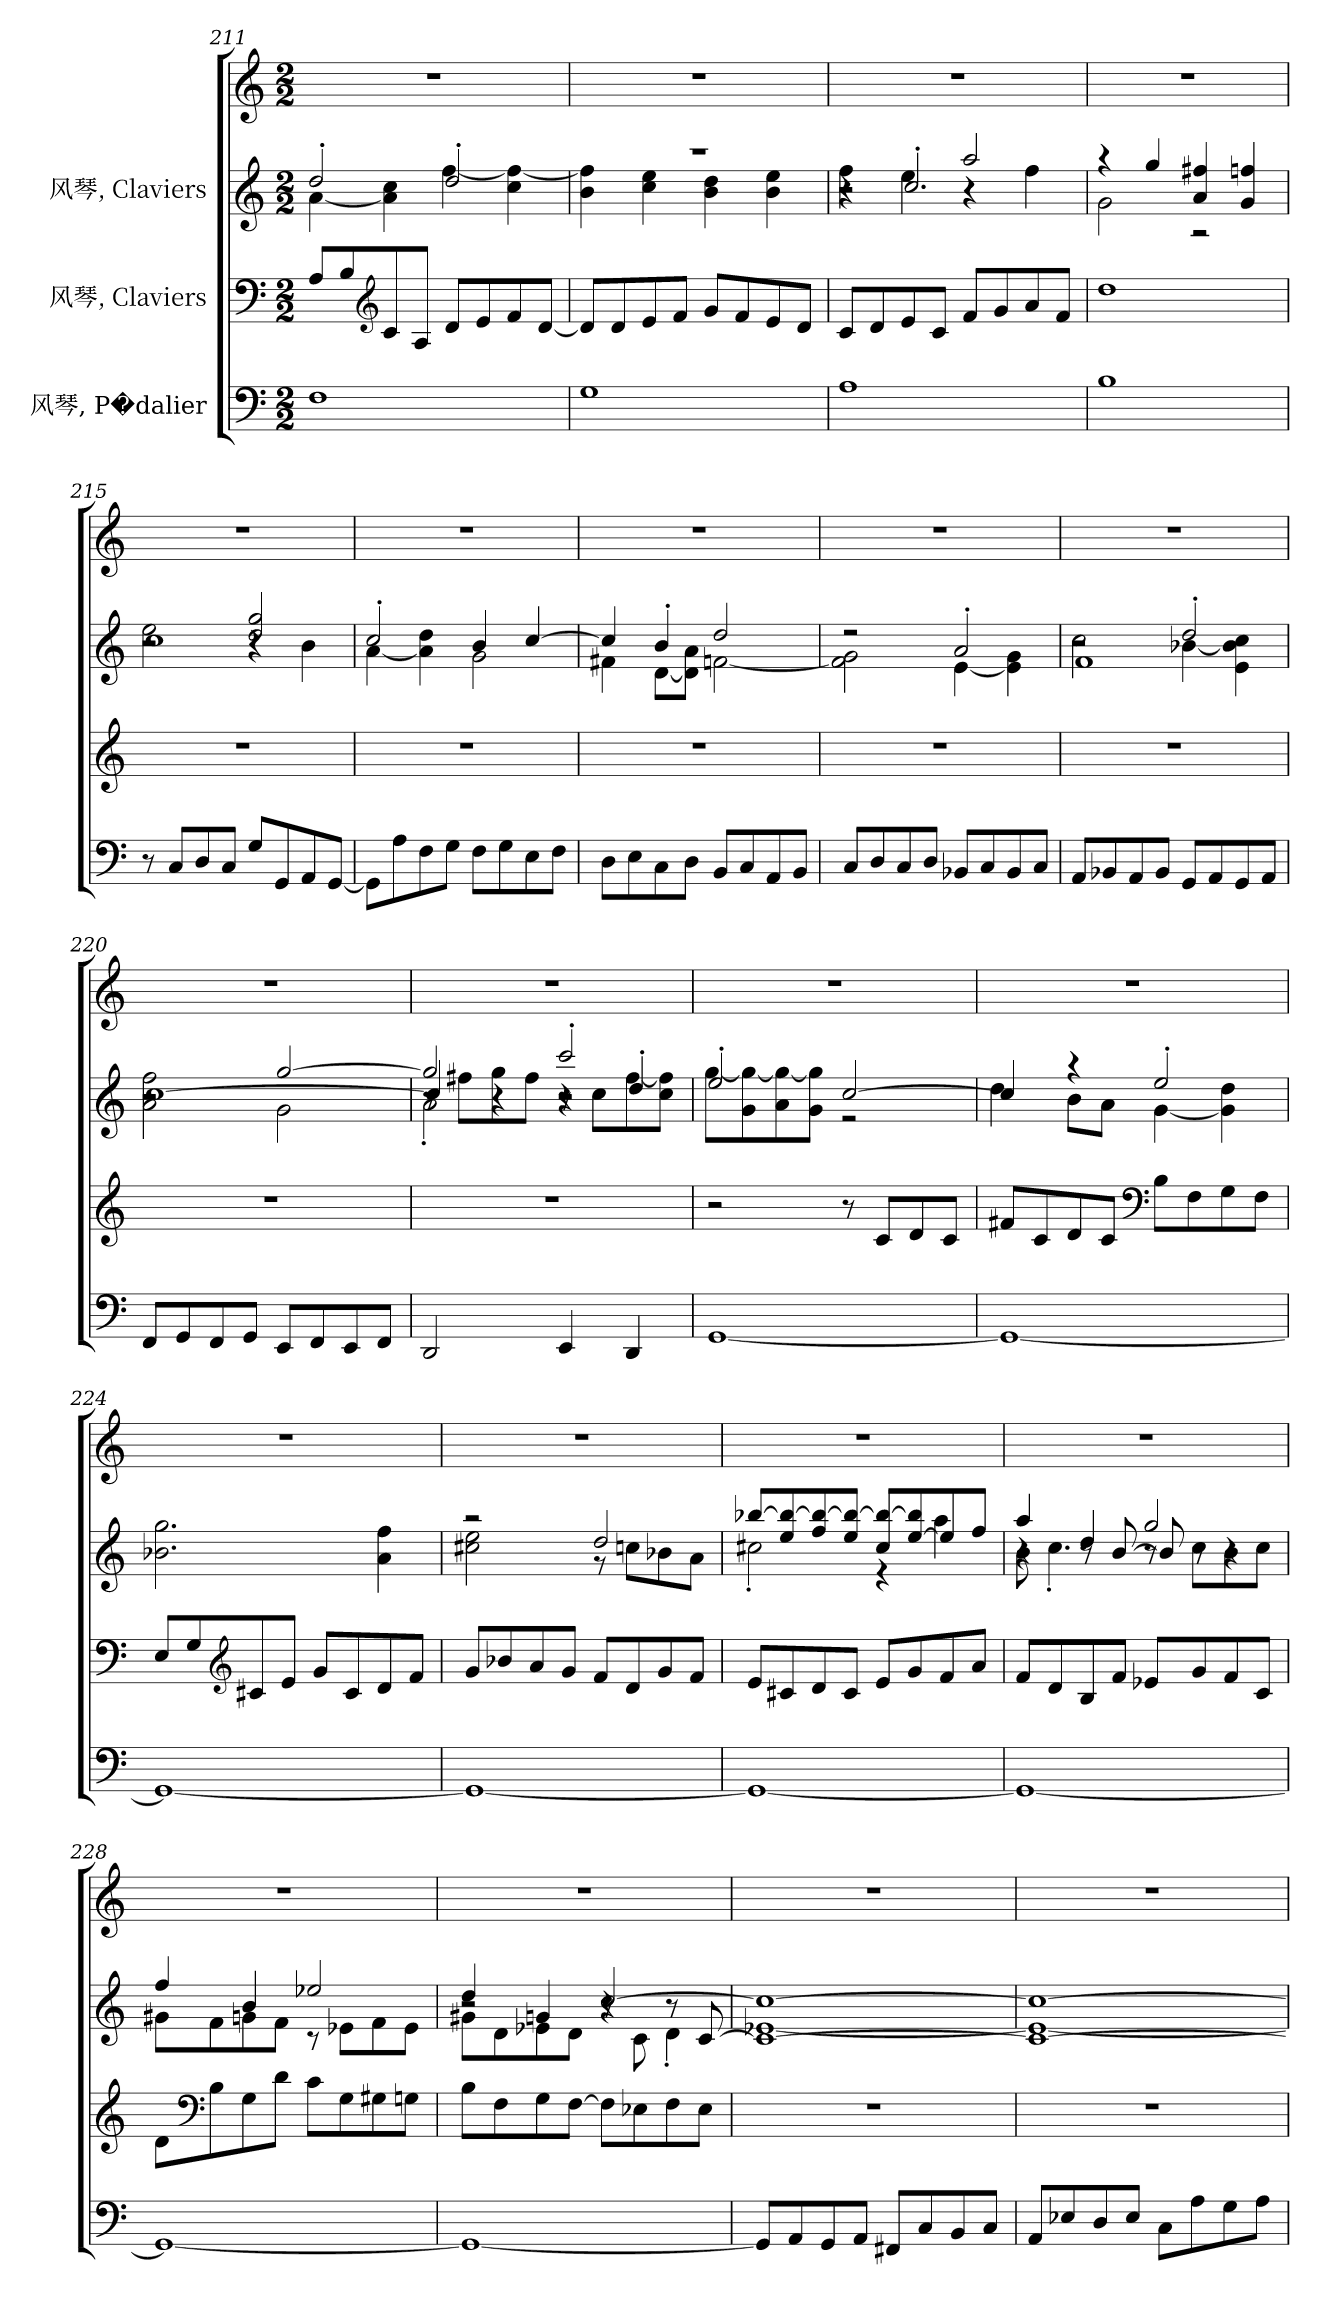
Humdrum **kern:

**kern	**kern	**kern	**kern
*part3	*part2	*part1	*part1
*staff4	*staff3	*staff2	*staff1
*I"风琴, P�dalier	*I"风琴, Claviers	*I"风琴, Claviers	*
*clefF4	*clefF4	*clefG2	*clefG2
*k[]	*k[]	*k[]	*k[]
*M2/2	*M2/2	*M2/2	*M2/2
=211	=211	=211	=211
*	*	*^	*
1F	8A/L	2dd'/	[4a\	1r
.	8B/	.	.	.
*	*clefG2	*	*	*
.	8c/	.	4a\] 4cc\	.
.	8A/J	.	.	.
.	8d/L	2dd'/	[4ff\	.
.	8e/	.	.	.
.	8f/	.	4cc\ 4ff\_	.
.	[8d/J	.	.	.
!!LO:LB:g=z
=212	=212	=212	=212	=212
1G	8d/L]	1r	4b\ 4ff\]	1r
.	8d/	.	.	.
.	8e/	.	4cc\ 4ee\	.
.	8f/J	.	.	.
.	8g/L	.	4b\ 4dd\	.
.	8f/	.	.	.
.	8e/	.	4b\ 4ee\	.
.	8d/J	.	.	.
=213	=213	=213	=213	=213
*	*	*	*^	*
1A	8c/L	2r	4ff\	4r	1r
.	8d/	.	.	.	.
.	8e/	.	4ee\	2.cc'/	.
.	8c/J	.	.	.	.
.	8f/L	2aa/	4r	.	.
.	8g/	.	.	.	.
.	8a/	.	4ff\	.	.
.	8f/J	.	.	.	.
*	*	*	*v	*v	*
=214	=214	=214	=214	=214
1B	1dd	4r	2g\	1r
.	.	4gg/	.	.
.	.	4a/ 4ff#X/	2r	.
.	.	4g/ 4ffn/	.	.
=215	=215	=215	=215	=215
*	*	*	*^	*
8r	1r	2r	2ee\	1cc	1r
8C/L	.	.	.	.	.
8D/	.	.	.	.	.
8C/J	.	.	.	.	.
8G/L	.	2dd/ 2gg/	4r	.	.
8GG/	.	.	.	.	.
8AA/	.	.	4b\	.	.
[8GG/J	.	.	.	.	.
*	*	*	*v	*v	*
=216	=216	=216	=216	=216
8GG\L]	1r	2cc'/	[4a\	1r
8A\	.	.	.	.
8F\	.	.	4a\] 4dd\	.
8G\J	.	.	.	.
8F\L	.	4b/	2g\	.
8G\	.	.	.	.
8E\	.	[4cc/	.	.
8F\J	.	.	.	.
!!LO:PB:g=z
=217	=217	=217	=217	=217
8D\L	1r	4cc/]	4f#X\	1r
8E\	.	.	.	.
8C\	.	4b'/	[8d\L	.
8D\J	.	.	8d\] 8a\J	.
8BB/L	.	2dd/	[2fn\	.
8C/	.	.	.	.
8AA/	.	.	.	.
8BB/J	.	.	.	.
=218	=218	=218	=218	=218
8C/L	1r	2r	2f\] 2g\	1r
8D/	.	.	.	.
8C/	.	.	.	.
8D/J	.	.	.	.
8BB-X/L	.	2a'/	[4e\	.
8C/	.	.	.	.
8BB-/	.	.	4e\] 4g\	.
8C/J	.	.	.	.
=219	=219	=219	=219	=219
*	*	*	*^	*
8AA/L	1r	2r	2cc\	1f	1r
8BB-X/	.	.	.	.	.
8AA/	.	.	.	.	.
8BB-/J	.	.	.	.	.
8GG/L	.	2dd'/	[4b-X\	.	.
8AA/	.	.	.	.	.
8GG/	.	.	4e\ 4b-\] 4cc\	.	.
8AA/J	.	.	.	.	.
=220	=220	=220	=220	=220	=220
8FF/L	1r	2r	2a\ 2ff\	[1cc	1r
8GG/	.	.	.	.	.
8FF/	.	.	.	.	.
8GG/J	.	.	.	.	.
8EE/L	.	[2gg/	2g\	.	.
8FF/	.	.	.	.	.
8EE/	.	.	.	.	.
8FF/J	.	.	.	.	.
!!LO:LB:g=z
=221	=221	=221	=221	=221	=221
*	*	*	*	*^	*
2DD/	1r	2gg/]	8r	4cc/]	2a'\	1r
.	.	.	8ff#X\L	.	.	.
.	.	.	8gg\	4r	.	.
.	.	.	8ff#\J	.	.	.
4EE/	.	2ccc'/	8r	4r	2r	.
.	.	.	8cc\L	.	.	.
4DD/	.	.	[8ff#\	4dd'/	.	.
.	.	.	8cc\ 8ff#\]J	.	.	.
*	*	*	*v	*v	*v	*
=222	=222	=222	=222	=222
[1GG	2r	2ee'/	[8gg\L	1r
.	.	.	8g\ 8gg\_	.
.	.	.	8a\ 8gg\_	.
.	.	.	8g\ 8gg\]J	.
.	8r	[2cc/	2r	.
.	8c/L	.	.	.
.	8d/	.	.	.
.	8c/J	.	.	.
=223	=223	=223	=223	=223
1GG_	8f#X/L	4cc/]	4dd\	1r
.	8c/	.	.	.
.	8d/	4r	8b\L	.
.	8c/J	.	8a\J	.
*	*clefF4	*	*	*
.	8B\L	2ee'/	[4g\	.
.	8F\	.	.	.
.	8G\	.	4g\] 4dd\	.
.	8F\J	.	.	.
*	*	*v	*v	*
=224	=224	=224	=224
1GG_	8E/L	2.b-X\ 2.gg\	1r
.	8G/	.	.
*	*clefG2	*	*
.	8c#X/	.	.
.	8e/J	.	.
.	8g/L	.	.
.	8c#/	.	.
.	8d/	4a\ 4ff\	.
.	8f/J	.	.
!!LO:LB:g=z
=225	=225	=225	=225
*	*	*^	*
1GG_	8g/L	2r	2cc#X\ 2ee\	1r
.	8b-X/	.	.	.
.	8a/	.	.	.
.	8g/J	.	.	.
.	8f/L	2dd/	8r	.
.	8d/	.	8ccn\L	.
.	8g/	.	8b-X\	.
.	8f/J	.	8a\J	.
=226	=226	=226	=226	=226
1GG_	8e/L	[8bb-X/L	2cc#X'\	1r
.	8c#X/	8ee/ 8bb-/_	.	.
.	8d/	8ff/ 8bb-/_	.	.
.	8c#/J	8ee/ 8bb-/_J	.	.
.	8e/L	8cc#/ 8bb-/_L	4r	.
.	8g/	[8ee/ 8bb-/]	.	.
.	8f/	8ee/]	4aa\	.
.	8a/J	8ff/J	.	.
=227	=227	=227	=227	=227
*	*	*	*^	*
1GG_	8f/L	4aa/	8b\	4r	1r
.	8d/	.	4.cc'\	.	.
.	8B/	4dd/	.	8r	.
.	8f/J	.	.	[8b/	.
.	8e-X/L	2gg/	8r	8b/]	.
.	8g/	.	8cc\L	8r	.
.	8f/	.	8b\	4r	.
.	8c/J	.	8cc\J	.	.
*	*	*	*v	*v	*
!!LO:PB:g=z
=228	=228	=228	=228	=228
1GG_	8d\L	4ff/	8g#X\L	1r
*	*clefF4	*	*	*
.	8B\	.	8f\	.
.	8G\	4b/	8gn\	.
.	8d\J	.	8f\J	.
.	8c\L	2ee-X/	8r	.
.	8G\	.	8e-X\L	.
.	8G#X\	.	8f\	.
.	8Gn\J	.	8e-\J	.
=229	=229	=229	=229	=229
*	*	*	*^	*
1GG_	8B\L	4dd/	8g#X\L	2r	1r
.	8F\	.	8d\	.	.
.	8G\	4gn/	8e-X\	.	.
.	[8F\J	.	8d\J	.	.
.	8F\L]	[2cc/	8r	4r	.
.	8E-X\	.	8c\	.	.
.	8F\	.	4d'\	8r	.
.	8E-\J	.	.	[8c/	.
=230	=230	=230	=230	=230	=230
8GG/L]	1r	1cc_	[1e-X	1c_	1r
8AA/	.	.	.	.	.
8GG/	.	.	.	.	.
8AA/J	.	.	.	.	.
8FF#X/L	.	.	.	.	.
8C/	.	.	.	.	.
8BB/	.	.	.	.	.
8C/J	.	.	.	.	.
!!LO:LB:g=z
=231	=231	=231	=231	=231	=231
8AA/L	1r	1cc_	1e-_	1c_	1r
8E-X/	.	.	.	.	.
8D/	.	.	.	.	.
8E-/J	.	.	.	.	.
8C\L	.	.	.	.	.
8A\	.	.	.	.	.
8G\	.	.	.	.	.
8A\J	.	.	.	.	.
*	*	*v	*v	*v	*
=	=	=	=
*-	*-	*-	*-
